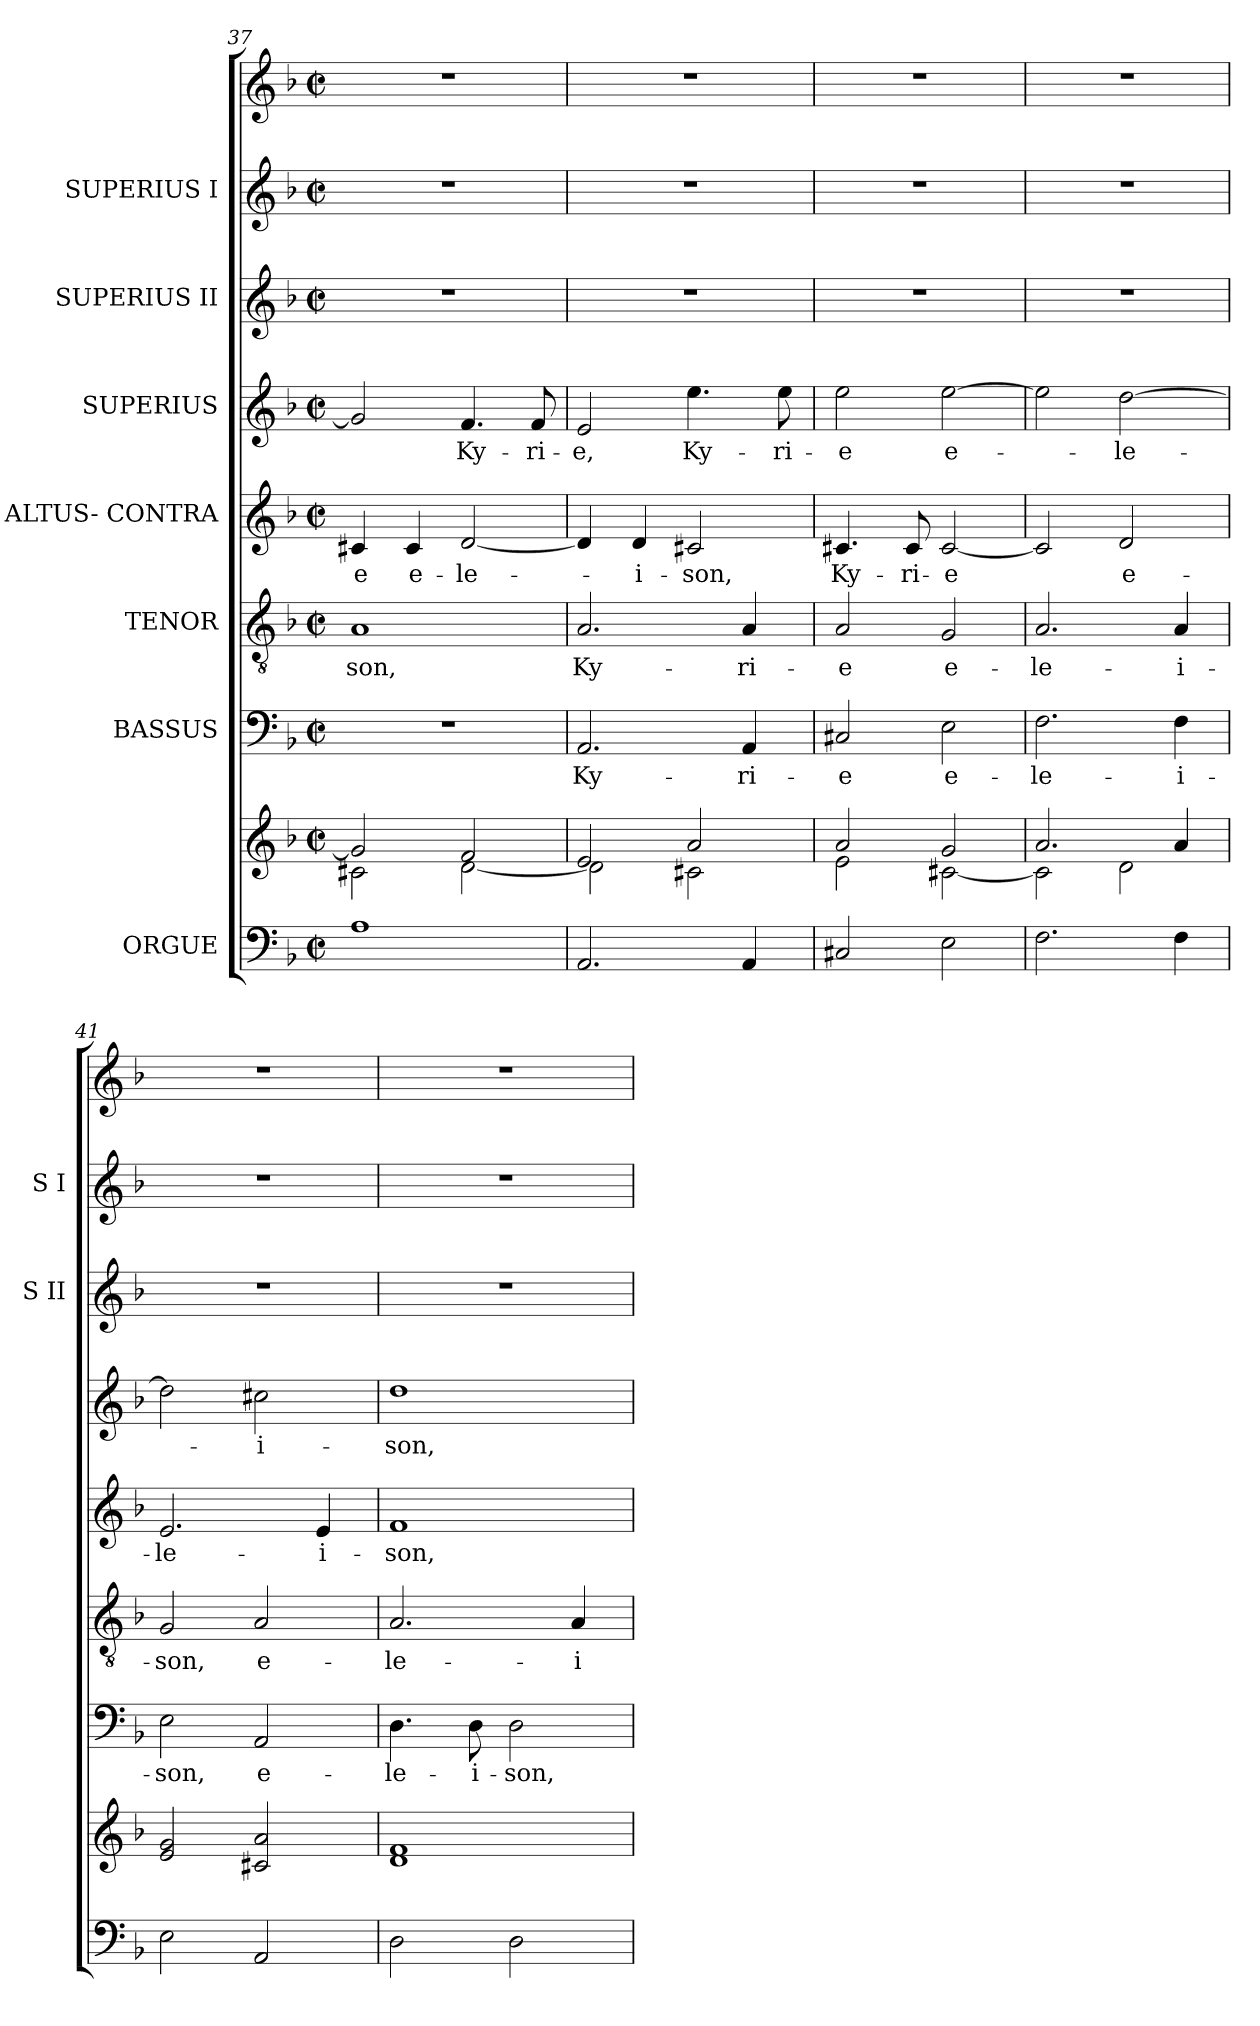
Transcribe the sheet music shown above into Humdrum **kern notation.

**kern	**kern	**kern	**text	**kern	**text	**kern	**text	**kern	**text	**kern	**kern	**kern
*part8	*part8	*part7	*part7	*part6	*part6	*part5	*part5	*part4	*part4	*part3	*part2	*part1
*staff9	*staff8	*staff7	*staff7	*staff6	*staff6	*staff5	*staff5	*staff4	*staff4	*staff3	*staff2	*staff1
*I"ORGUE	*	*I"BASSUS	*	*I"TENOR	*	*I"ALTUS- CONTRA	*	*I"SUPERIUS	*	*I"SUPERIUS II	*I"SUPERIUS I	*
*	*	*	*	*	*	*	*	*	*	*I'S II	*I'S I	*
*clefF4	*clefG2	*clefF4	*	*clefGv2	*	*clefG2	*	*clefG2	*	*clefG2	*clefG2	*clefG2
*k[b-]	*k[b-]	*k[b-]	*	*k[b-]	*	*k[b-]	*	*k[b-]	*	*k[b-]	*k[b-]	*k[b-]
*d:	*d:	*d:	*	*d:	*	*d:	*	*d:	*	*d:	*d:	*d:
*M2/2	*M2/2	*M2/2	*	*M2/2	*	*M2/2	*	*M2/2	*	*M2/2	*M2/2	*M2/2
*met(c|)	*met(c|)	*met(c|)	*	*met(c|)	*	*met(c|)	*	*met(c|)	*	*met(c|)	*met(c|)	*met(c|)
=37	=37	=37	=37	=37	=37	=37	=37	=37	=37	=37	=37	=37
*	*^	*	*	*	*	*	*	*	*	*	*	*
!	!	!	!	!	!	!LO:LY:b	!	!LO:LY:b	!	!	!	!	!
1A	2g/]	2c#X\	1r	.	1A	-son,	4c#X/	-e	2g/]	.	1r	1r	1r
!	!	!	!	!	!	!	!	!LO:LY:b	!	!	!	!	!
.	.	.	.	.	.	.	4c#/	e-	.	.	.	.	.
!	!	!	!	!	!	!	!	!LO:LY:b	!	!LO:LY:b	!	!	!
.	2f/	[<2d\	.	.	.	.	[2d/	-le-	4.f/	Ky-	.	.	.
!	!	!	!	!	!	!	!	!	!	!LO:LY:b	!	!	!
.	.	.	.	.	.	.	.	.	8f/	-ri-	.	.	.
=38	=38	=38	=38	=38	=38	=38	=38	=38	=38	=38	=38	=38	=38
!	!	!	!	!LO:LY:b	!	!LO:LY:b	!	!	!	!LO:LY:b	!	!	!
2.AA/	2e/	2d\]	2.AA/	Ky-	2.A/	Ky-	4d/]	.	2e/	-e,	1r	1r	1r
!	!	!	!	!	!	!	!	!LO:LY:b	!	!	!	!	!
.	.	.	.	.	.	.	4d/	-i-	.	.	.	.	.
!	!	!	!	!	!	!	!	!LO:LY:b	!	!LO:LY:b	!	!	!
.	2a/	2c#X\	.	.	.	.	2c#X/	-son,	4.ee\	Ky-	.	.	.
!	!	!	!	!LO:LY:b	!	!LO:LY:b	!	!	!	!	!	!	!
4AA/	.	.	4AA/	-ri-	4A/	-ri-	.	.	.	.	.	.	.
!	!	!	!	!	!	!	!	!	!	!LO:LY:b	!	!	!
.	.	.	.	.	.	.	.	.	8ee\	-ri-	.	.	.
=39	=39	=39	=39	=39	=39	=39	=39	=39	=39	=39	=39	=39	=39
!	!	!	!	!LO:LY:b	!	!LO:LY:b	!	!LO:LY:b	!	!LO:LY:b	!	!	!
2C#X/	2a/	2e\	2C#X/	-e	2A/	-e	4.c#X/	Ky-	2ee\	-e	1r	1r	1r
!	!	!	!	!	!	!	!	!LO:LY:b	!	!	!	!	!
.	.	.	.	.	.	.	8c#/	-ri-	.	.	.	.	.
!	!	!	!	!LO:LY:b	!	!LO:LY:b	!	!LO:LY:b	!	!LO:LY:b	!	!	!
2E\	2g/	[<2c#X\	2E\	e-	2G/	e-	[2c#/	-e	[2ee\	e-	.	.	.
=40	=40	=40	=40	=40	=40	=40	=40	=40	=40	=40	=40	=40	=40
!	!	!	!	!LO:LY:b	!	!LO:LY:b	!	!	!	!	!	!	!
2.F\	2.a/	2c#\]	2.F\	-le-	2.A/	-le-	2c#/]	.	2ee\]	.	1r	1r	1r
!	!	!	!	!	!	!	!	!LO:LY:b	!	!LO:LY:b	!	!	!
.	.	2d\	.	.	.	.	2d/	e-	[2dd\	-le-	.	.	.
!	!	!	!	!LO:LY:b	!	!LO:LY:b	!	!	!	!	!	!	!
4F\	4a/	.	4F\	-i-	4A/	-i-	.	.	.	.	.	.	.
*	*v	*v	*	*	*	*	*	*	*	*	*	*	*
!!LO:PB:g=z
=41	=41	=41	=41	=41	=41	=41	=41	=41	=41	=41	=41	=41
!	!	!	!LO:LY:b	!	!LO:LY:b	!	!LO:LY:b	!	!	!	!	!
2E\	2e/ 2g/	2E\	-son,	2G/	-son,	2.e/	-le-	2dd\]	.	1r	1r	1r
!	!	!	!LO:LY:b	!	!LO:LY:b	!	!	!	!LO:LY:b	!	!	!
2AA/	2c#X/ 2a/	2AA/	e-	2A/	e-	.	.	2cc#X\	-i-	.	.	.
!	!	!	!	!	!	!	!LO:LY:b	!	!	!	!	!
.	.	.	.	.	.	4e/	-i-	.	.	.	.	.
=42	=42	=42	=42	=42	=42	=42	=42	=42	=42	=42	=42	=42
!	!	!	!LO:LY:b	!	!LO:LY:b	!	!LO:LY:b	!	!LO:LY:b	!	!	!
2D\	1d 1f	4.D\	-le-	2.A/	-le-	1f	-son,	1dd	-son,	1r	1r	1r
!	!	!	!LO:LY:b	!	!	!	!	!	!	!	!	!
.	.	8D\	-i-	.	.	.	.	.	.	.	.	.
!	!	!	!LO:LY:b	!	!	!	!	!	!	!	!	!
2D\	.	2D\	-son,	.	.	.	.	.	.	.	.	.
!	!	!	!	!	!LO:LY:b	!	!	!	!	!	!	!
.	.	.	.	4A/	-i-	.	.	.	.	.	.	.
=	=	=	=	=	=	=	=	=	=	=	=	=
*-	*-	*-	*-	*-	*-	*-	*-	*-	*-	*-	*-	*-
